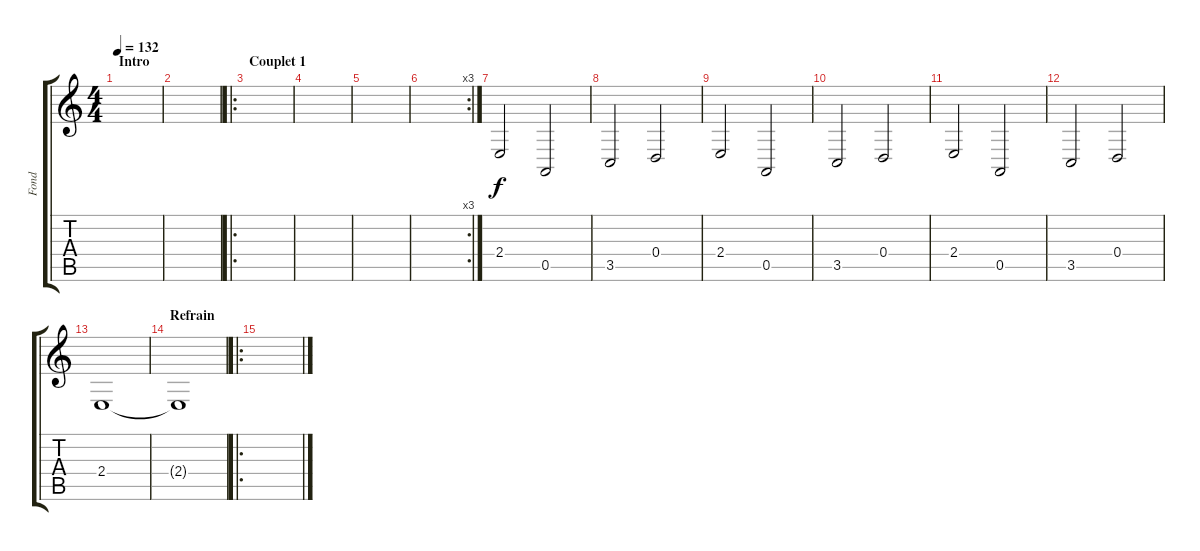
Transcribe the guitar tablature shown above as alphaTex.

\track ("Fond" "Fond") {instrument stringensemble1}
\staff {score tabs}
\tuning (E4 B3 G3 D3 A2 E2) {hide}
\ts (4 4)
\section ("" "Intro")
\tempo 132
\clef g2
\ks c
|
|
\ro
\section ("" "Couplet 1")
|
|
|
\rc 3
|
2.4.2 0.5.2 |
3.5.2 0.4.2 |
2.4.2 0.5.2 |
3.5.2 0.4.2 |
2.4.2 0.5.2 |
3.5.2 0.4.2 |
2.4.1 |
\section ("" "Refrain")
2.4{t}.1 |
\ro
